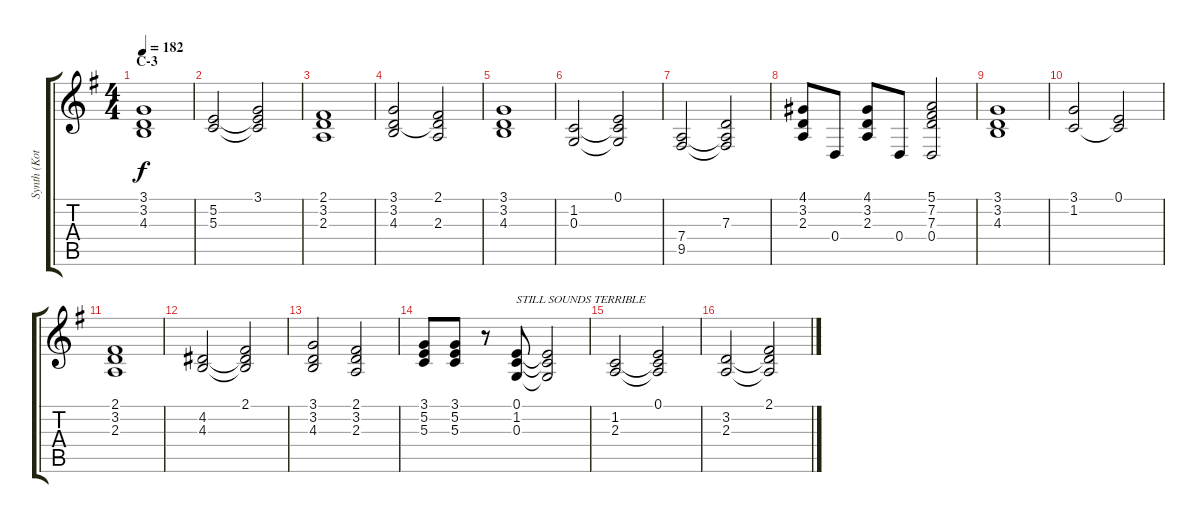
\track ("Synth (Kotobuki Tsumugi)" "Synth (Kot") {instrument drawbarorgan}
\staff {score tabs}
\tuning (E4 B3 G3 D3 A2 E2) {hide}
\ts (4 4)
\section ("" "C-3")
\tempo 182
\clef g2
\ks g
(3.1 3.2 4.3).1{dy f} |
(5.2 5.3).2 (3.1 5.2{t} 5.3{t}).2 |
(2.1 3.2 2.3).1 |
(3.1 3.2 4.3).2 (2.1 3.2{t} 2.3).2 |
(3.1 3.2 4.3).1 |
(1.2 0.3).2 (0.1 1.2{t} 0.3{t}).2 |
(7.4 9.5).2 (7.3 7.4{t} 9.5{t}).2 |
(4.1 3.2 2.3).8 0.4.8 (4.1 3.2 2.3).8 0.4.8 (5.1 7.2 7.3 0.4).2 |
(3.1 3.2 4.3).1 |
(3.1 1.2).2 (0.1 1.2{t}).2 |
(2.1 3.2 2.3).1 |
(4.2 4.3).2 (2.1 4.2{t} 4.3{t}).2 |
(3.1 3.2 4.3).2 (2.1 3.2 2.3).2 |
(3.1 5.2 5.3).8 (3.1 5.2 5.3).8 r.8 (0.1 1.2 0.3).8{txt "STILL SOUNDS TERRIBLE"} (0.1{t} 1.2{t} 0.3{t}).2 |
(1.2 2.3).2 (0.1 1.2{t} 2.3{t}).2 |
(3.2 2.3).2 (2.1 3.2{t} 2.3{t}).2
